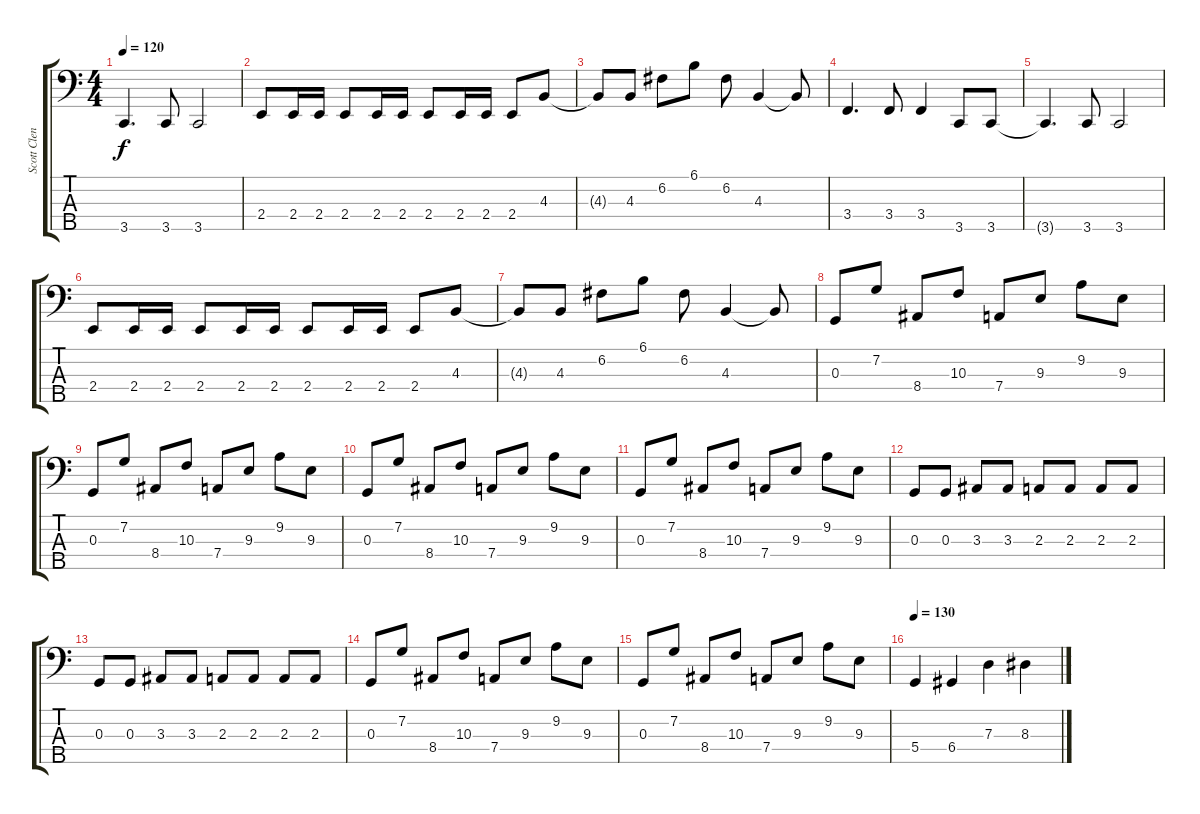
\track ("Scott Clendenin" "Scott Clen") {instrument electricbasspick}
\staff {score tabs}
\tuning (F2 C2 G1 D1 A0) {hide}
\ts (4 4)
\tempo 120
\clef f4
\ks c
3.5{t}.4{d dy f} 3.5.8 3.5.2 |
2.4.8 2.4.16 2.4.16 2.4.8 2.4.16 2.4.16 2.4.8 2.4.16 2.4.16 2.4.8 4.3.8 |
4.3{t}.8 4.3.8 6.2.8 6.1.8 6.2.8 4.3.4 4.3{t}.8 |
3.4.4{d} 3.4.8 3.4.4 3.5.8 3.5.8 |
3.5{t}.4{d} 3.5.8 3.5.2 |
2.4.8 2.4.16 2.4.16 2.4.8 2.4.16 2.4.16 2.4.8 2.4.16 2.4.16 2.4.8 4.3.8 |
4.3{t}.8 4.3.8 6.2.8 6.1.8 6.2.8 4.3.4 4.3{t}.8 |
0.3.8 7.2.8 8.4.8 10.3.8 7.4.8 9.3.8 9.2.8 9.3.8 |
0.3.8 7.2.8 8.4.8 10.3.8 7.4.8 9.3.8 9.2.8 9.3.8 |
0.3.8 7.2.8 8.4.8 10.3.8 7.4.8 9.3.8 9.2.8 9.3.8 |
0.3.8 7.2.8 8.4.8 10.3.8 7.4.8 9.3.8 9.2.8 9.3.8 |
0.3.8 0.3.8 3.3.8 3.3.8 2.3.8 2.3.8 2.3.8 2.3.8 |
0.3.8 0.3.8 3.3.8 3.3.8 2.3.8 2.3.8 2.3.8 2.3.8 |
0.3.8 7.2.8 8.4.8 10.3.8 7.4.8 9.3.8 9.2.8 9.3.8 |
0.3.8 7.2.8 8.4.8 10.3.8 7.4.8 9.3.8 9.2.8 9.3.8 |
\tempo 130
5.4.4 6.4.4 7.3.4 8.3.4
